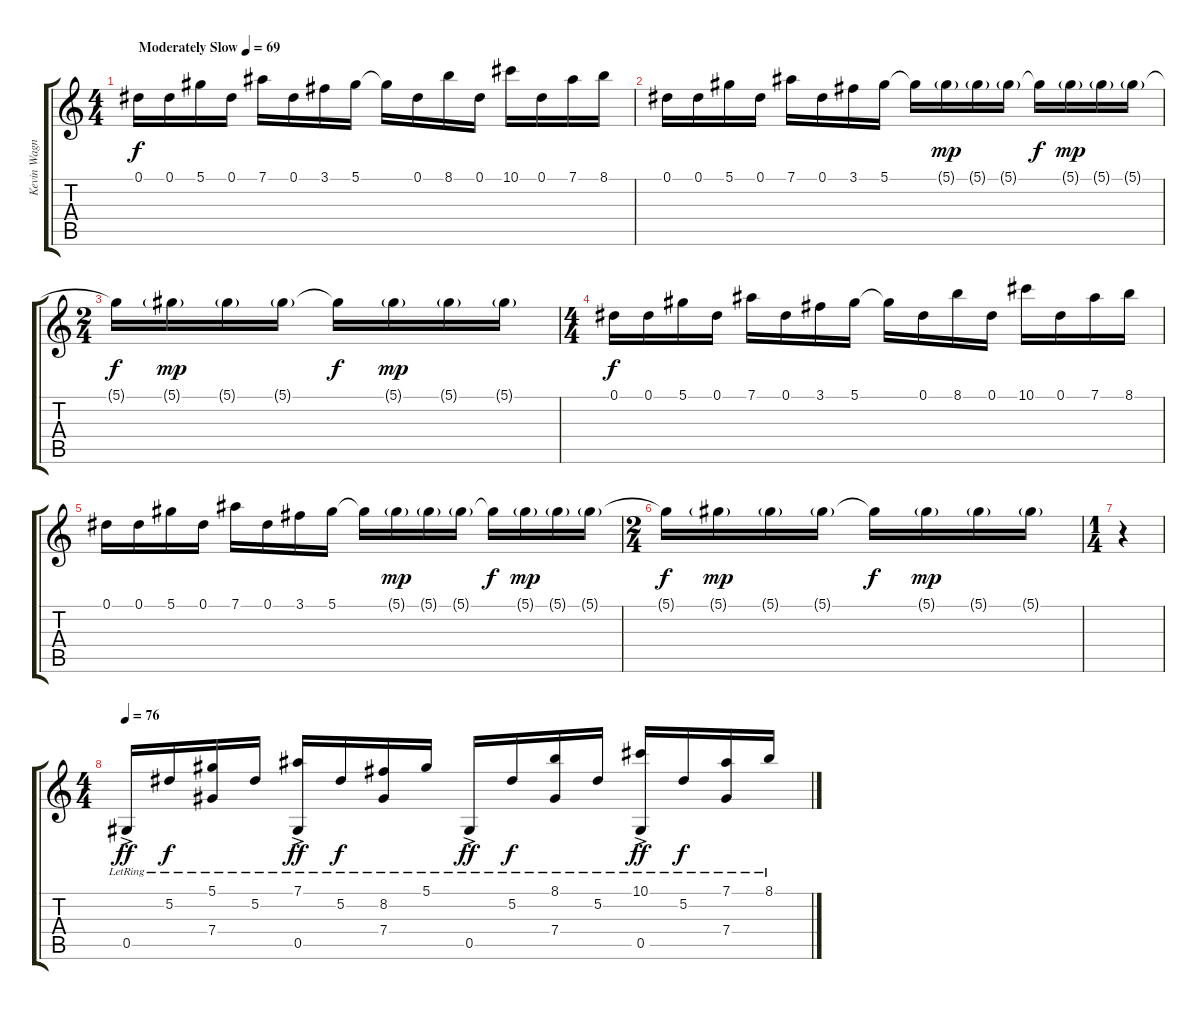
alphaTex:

\track ("Kevin Wagner" "Kevin Wagn") {instrument acousticguitarsteel}
\staff {score tabs}
\tuning (Eb4 Bb3 Gb3 Db3 Ab2 Db2) {hide}
\ts (4 4)
\tempo (69 "Moderately Slow")
\clef g2
\ks c
0.1.16{dy f instrument acousticguitarsteel} 0.1.16 5.1.16 0.1.16 7.1.16 0.1.16 3.1.16 5.1.16 5.1{t}.16 0.1.16 8.1.16 0.1.16 10.1.16 0.1.16 7.1.16 8.1.16 |
0.1.16 0.1.16 5.1.16 0.1.16 7.1.16 0.1.16 3.1.16 5.1.16 5.1{t}.16{volume 5} 5.1{g}.16{dy mp} 5.1{g}.16 5.1{g}.16 5.1{t}.16{dy f} 5.1{g}.16{dy mp} 5.1{g}.16 5.1{g}.16 |
\ts (2 4)
5.1{t}.16{dy f} 5.1{g}.16{dy mp} 5.1{g}.16 5.1{g}.16 5.1{t}.16{dy f} 5.1{g}.16{dy mp} 5.1{g}.16 5.1{g}.16 |
\ts (4 4)
0.1.16{dy f volume 13} 0.1.16 5.1.16 0.1.16 7.1.16 0.1.16 3.1.16 5.1.16 5.1{t}.16 0.1.16 8.1.16 0.1.16 10.1.16 0.1.16 7.1.16 8.1.16 |
0.1.16 0.1.16 5.1.16 0.1.16 7.1.16 0.1.16 3.1.16 5.1.16 5.1{t}.16{volume 5} 5.1{g}.16{dy mp} 5.1{g}.16 5.1{g}.16 5.1{t}.16{dy f} 5.1{g}.16{dy mp} 5.1{g}.16 5.1{g}.16 |
\ts (2 4)
5.1{t}.16{dy f} 5.1{g}.16{dy mp} 5.1{g}.16 5.1{g}.16 5.1{t}.16{dy f} 5.1{g}.16{dy mp} 5.1{g}.16 5.1{g}.16 |
\ts (1 4)
r.4 |
\ts (4 4)
\tempo 76
0.5{ac lr}.16{dy ff volume 13} 5.2{lr}.16{dy f} (5.1{lr} 7.4{lr}).16 5.2{lr}.16 (7.1{lr} 0.5{ac lr}).16{dy ff} 5.2{lr}.16{dy f} (8.2{lr} 7.4{lr}).16 5.1{lr}.16 0.5{ac lr}.16{dy ff} 5.2{lr}.16{dy f} (8.1{lr} 7.4{lr}).16 5.2{lr}.16 (10.1{lr} 0.5{ac lr}).16{dy ff} 5.2{lr}.16{dy f} (7.1{lr} 7.4{lr}).16 8.1{lr}.16
